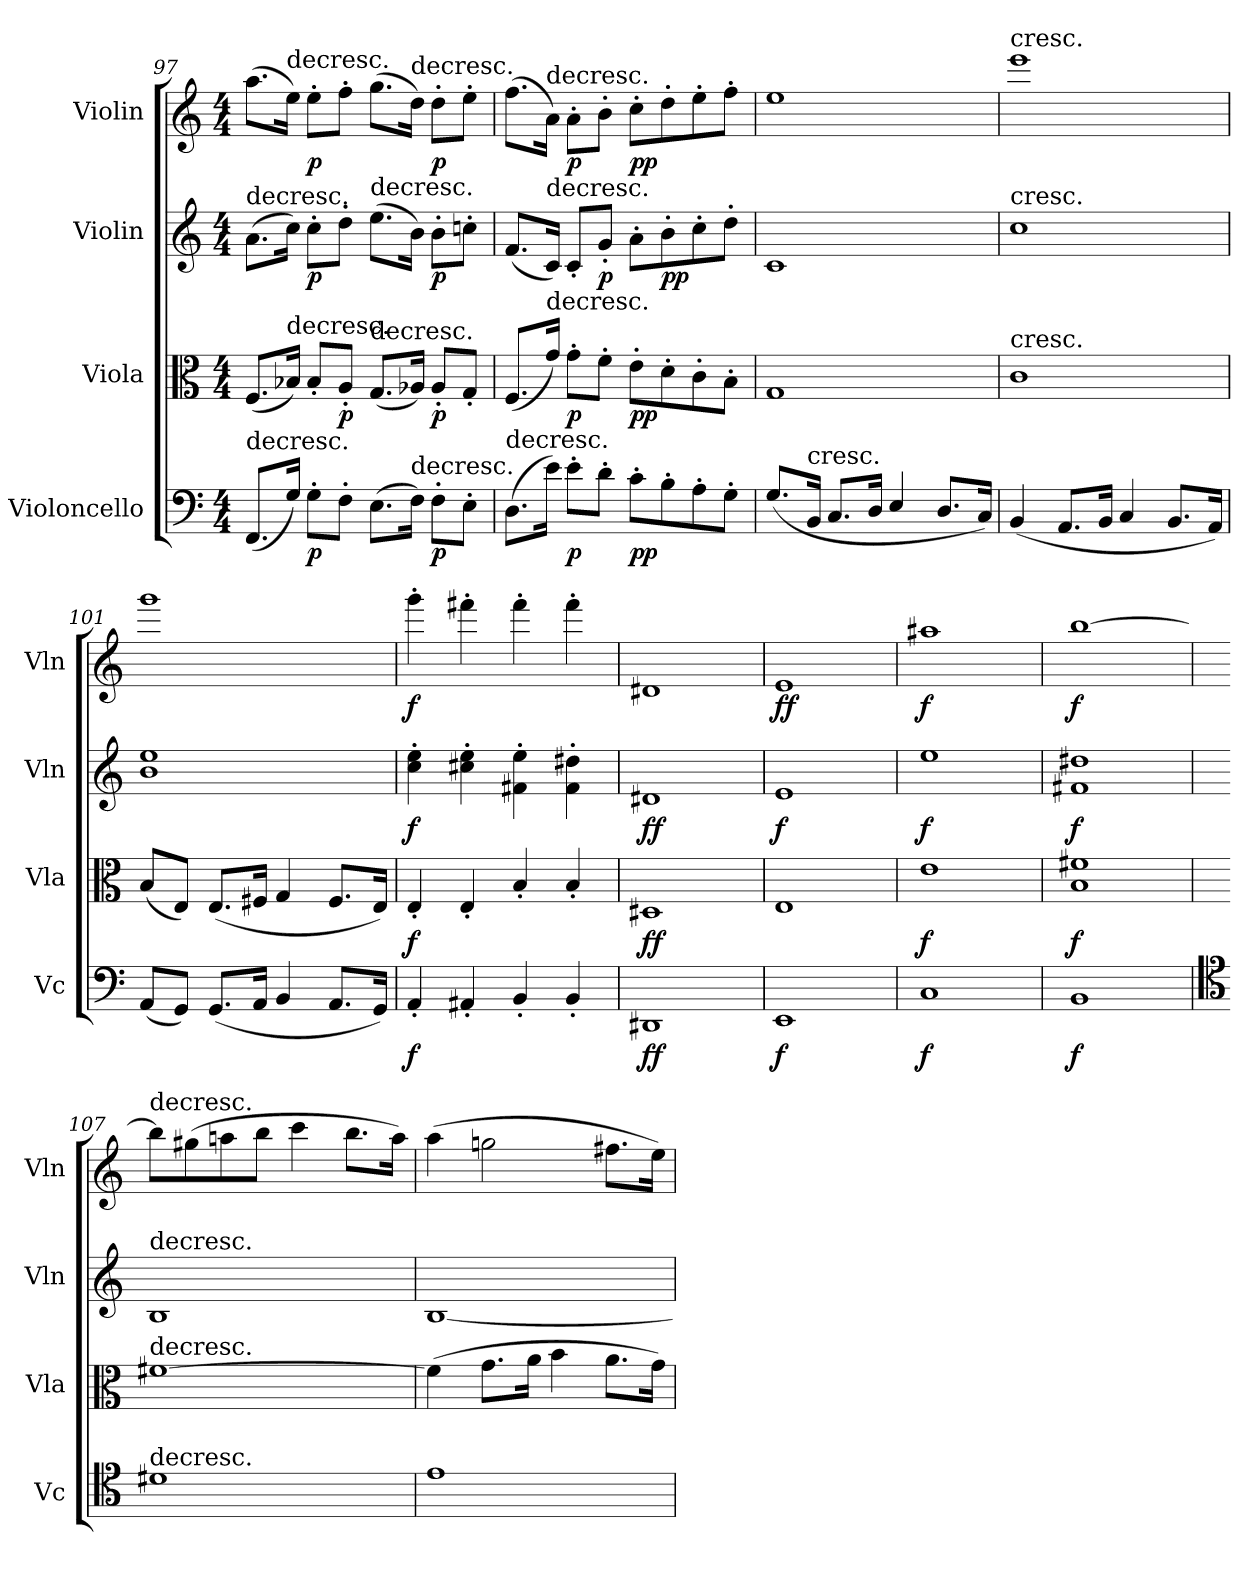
**kern	**dynam	**kern	**dynam	**kern	**dynam	**kern	**dynam
*part4	*part4	*part3	*part3	*part2	*part2	*part1	*part1
*staff4	*staff4	*staff3	*staff3	*staff2	*staff2	*staff1	*staff1
*I"Violoncello	*	*I"Viola	*	*I"Violin	*	*I"Violin	*
*I'Vc	*	*I'Vla	*	*I'Vln	*	*I'Vln	*
*clefF4	*	*clefC3	*	*clefG2	*	*clefG2	*
*k[]	*	*k[]	*	*k[]	*	*k[]	*
*M4/4	*	*M4/4	*	*M4/4	*	*M4/4	*
=97	=97	=97	=97	=97	=97	=97	=97
!	!	!	!	!LO:TX:t=decresc.	!	!	!
!LO:TX:t=decresc.	!	!	!	!	!	!	!
(8.FF/L	.	(8.F/L	.	(8.a\L	.	(8.aa\L	.
!	!	!	!	!	!	!LO:TX:t=decresc.	!
!	!	!LO:TX:t=decresc.	!	!	!	!	!
16G\Jk)	.	16B-X/Jk)	.	16cc\Jk)	.	16ee\Jk)	.
8G'\L	p	8B-'/L	.	8cc'\L	p	8ee'\L	p
8F'\J	.	8A'/J	p	8dd'\J	.	8ff'\J	.
!	!	!	!	!LO:TX:t=decresc.	!	!	!
!	!	!LO:TX:t=decresc.	!	!	!	!	!
(8.E\L	.	(8.G/L	.	(8.ee\L	.	(8.gg\L	.
!	!	!	!	!	!	!LO:TX:t=decresc.	!
!LO:TX:t=decresc.	!	!	!	!	!	!	!
16F\Jk)	.	16A-X/Jk)	.	16b\Jk)	.	16dd\Jk)	.
8F'\L	p	8A-'/L	p	8b'\L	p	8dd'\L	p
8E'\J	.	8G'/J	.	8ccn'\J	.	8ee'\J	.
=98	=98	=98	=98	=98	=98	=98	=98
!LO:TX:t=decresc.	!	!	!	!	!	!	!
(8.D\L	.	(8.F/L	.	(8.f/L	.	(8.ff\L	.
!	!	!	!	!	!	!LO:TX:t=decresc.	!
!	!	!	!	!LO:TX:t=decresc.	!	!	!
!	!	!LO:TX:t=decresc.	!	!	!	!	!
16e\Jk)	.	16g\Jk)	.	16c/Jk)	.	16a\Jk)	.
8e'\L	p	8g'\L	p	8c'/L	.	8a'\L	p
8d'\J	.	8f'\J	.	8g'/J	p	8b'\J	.
8c'\L	pp	8e'\L	pp	8a'\L	.	8cc'\L	pp
8B'\	.	8d'\	.	8b'\	pp	8dd'\	.
8A'\	.	8c'\	.	8cc'\	.	8ee'\	.
8G'\J	.	8B'\J	.	8dd'\J	.	8ff'\J	.
=99	=99	=99	=99	=99	=99	=99	=99
(8.G/L	.	1G	.	1c	.	1ee	.
!LO:TX:t=cresc.	!	!	!	!	!	!	!
16BB/Jk	.	.	.	.	.	.	.
8.C/L	.	.	.	.	.	.	.
16D/Jk	.	.	.	.	.	.	.
4E/	.	.	.	.	.	.	.
8.D/L	.	.	.	.	.	.	.
16C/Jk)	.	.	.	.	.	.	.
=100	=100	=100	=100	=100	=100	=100	=100
!	!	!	!	!	!	!LO:TX:t=cresc.	!
!	!	!	!	!LO:TX:t=cresc.	!	!	!
!	!	!LO:TX:t=cresc.	!	!	!	!	!
(4BB/	.	1c	.	1cc	.	1eee	.
8.AA/L	.	.	.	.	.	.	.
16BB/Jk	.	.	.	.	.	.	.
4C/	.	.	.	.	.	.	.
8.BB/L	.	.	.	.	.	.	.
16AA/Jk)	.	.	.	.	.	.	.
=101	=101	=101	=101	=101	=101	=101	=101
(8AA/L	.	(8B/L	.	1b 1ee	.	1ggg	.
8GG/J)	.	8E/J)	.	.	.	.	.
(8.GG/L	.	(8.E/L	.	.	.	.	.
16AA/Jk	.	16F#X/Jk	.	.	.	.	.
4BB/	.	4G/	.	.	.	.	.
8.AA/L	.	8.F#/L	.	.	.	.	.
16GG/Jk)	.	16E/Jk)	.	.	.	.	.
=102	=102	=102	=102	=102	=102	=102	=102
4AA'/	f	4E'/	f	4cc'\ 4ee'\	f	4ggg'\	f
4AA#X'/	.	4E'/	.	4cc#X'\ 4ee'\	.	4fff#X'\	.
4BB'/	.	4B'/	.	4f#X'\ 4ee'\	.	4fff#'\	.
4BB'/	.	4B'/	.	4f#'\ 4dd#X'\	.	4fff#'\	.
=103	=103	=103	=103	=103	=103	=103	=103
1DD#X	ff	1D#X	ff	1d#X	ff	1d#X	.
=104	=104	=104	=104	=104	=104	=104	=104
1EE	f	1E	.	1e	f	1e	ff
=105	=105	=105	=105	=105	=105	=105	=105
1C	f	1e	f	1ee	f	1aa#X	f
=106	=106	=106	=106	=106	=106	=106	=106
1BB	f	1B 1f#X	f	1f#X 1dd#X	f	[1bb	f
=107	=107	=107	=107	=107	=107	=107	=107
*clefC4	*	*	*	*	*	*	*
!	!	!	!	!	!	!LO:TX:t=decresc.	!
!	!	!	!	!LO:TX:t=decresc.	!	!	!
!	!	!LO:TX:t=decresc.	!	!	!	!	!
!LO:TX:t=decresc.	!	!	!	!	!	!	!
1d#X	.	[1f#X	.	1B	.	8bb\L]	.
.	.	.	.	.	.	(8gg#X\	.
.	.	.	.	.	.	8aan\	.
.	.	.	.	.	.	8bb\J	.
.	.	.	.	.	.	4ccc\	.
.	.	.	.	.	.	8.bb\L	.
.	.	.	.	.	.	16aa\Jk)	.
=108	=108	=108	=108	=108	=108	=108	=108
1e	.	(4f#\]	.	[1B	.	(4aa\	.
.	.	8.g\L	.	.	.	2ggn\	.
.	.	16a\Jk	.	.	.	.	.
.	.	4b\	.	.	.	.	.
.	.	8.a\L	.	.	.	8.ff#X\L	.
.	.	16g\Jk)	.	.	.	16ee\Jk)	.
=	=	=	=	=	=	=	=
*-	*-	*-	*-	*-	*-	*-	*-
